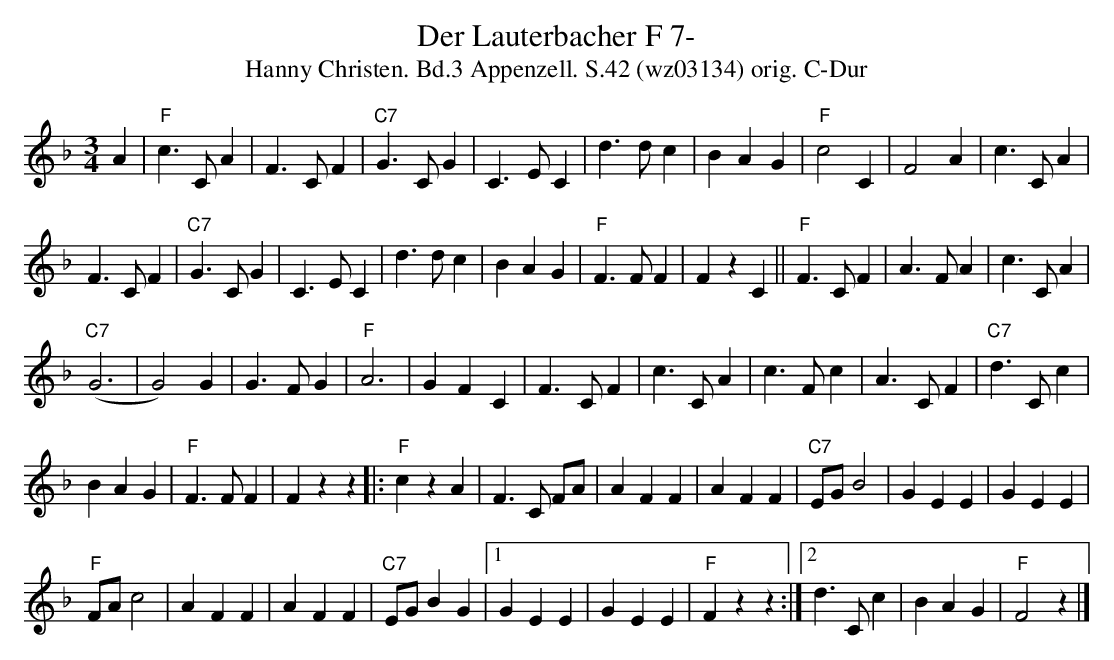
X:1
T:Der Lauterbacher F 7-
T:Hanny Christen. Bd.3 Appenzell. S.42 (wz03134) orig. C-Dur
M:3/4
L:1/4
K:Fmaj
A | "F"c3/2 C/2 A | F3/2 C/2 F | "C7"G3/2 C/2 G | C3/2 E/2 C | d3/2 d/2 c | B A G | "F"c2 C | F2 A | c3/2 C/2 A |
F3/2 C/2 F | "C7"G3/2 C/2 G | C3/2 E/2 C | d3/2 d/2 c | B A G | "F"F3/2 F/2 F | F z C || "F"F3/2 C/2 F | A3/2 F/2 A | c3/2 C/2 A |
("C7"G3 | G2) G | G3/2 F/2 G | "F"A3 | G F C | F3/2 C/2 F | c3/2 C/2 A | c3/2 F/2 c | A3/2 C/2 F | "C7"d3/2 C/2 c |
B A G | "F"F3/2 F/2 F | F z z |: "F"c z A | F3/2 C/2 F/2A/2 | A F F | A F F | "C7"E/2G/2 B2 | G E E | G E E |
"F"F/2A/2 c2 | A F F | A F F | "C7"E/2G/2 B G |1 G E E | G E E | "F"F z z :|2 d3/2 C/2 c | B A G | "F"F2 z |]
